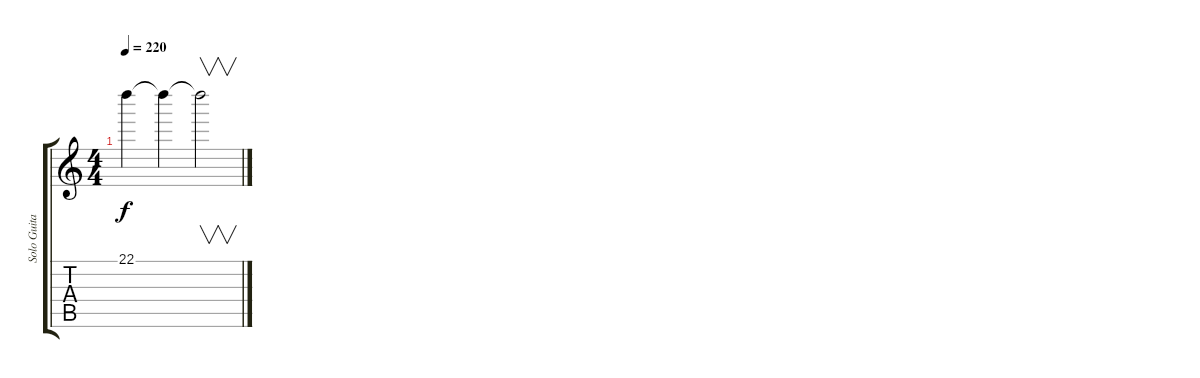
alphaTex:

\track ("Solo Guitar" "Solo Guita") {instrument overdrivenguitar}
\staff {score tabs}
\tuning (E4 B3 G3 D3 A2 E2) {hide}
\ts (4 4)
\tempo 220
\clef g2
\ks c
22.1{t}.4{dy f} 22.1{t}.4 22.1{t}.2{v}
